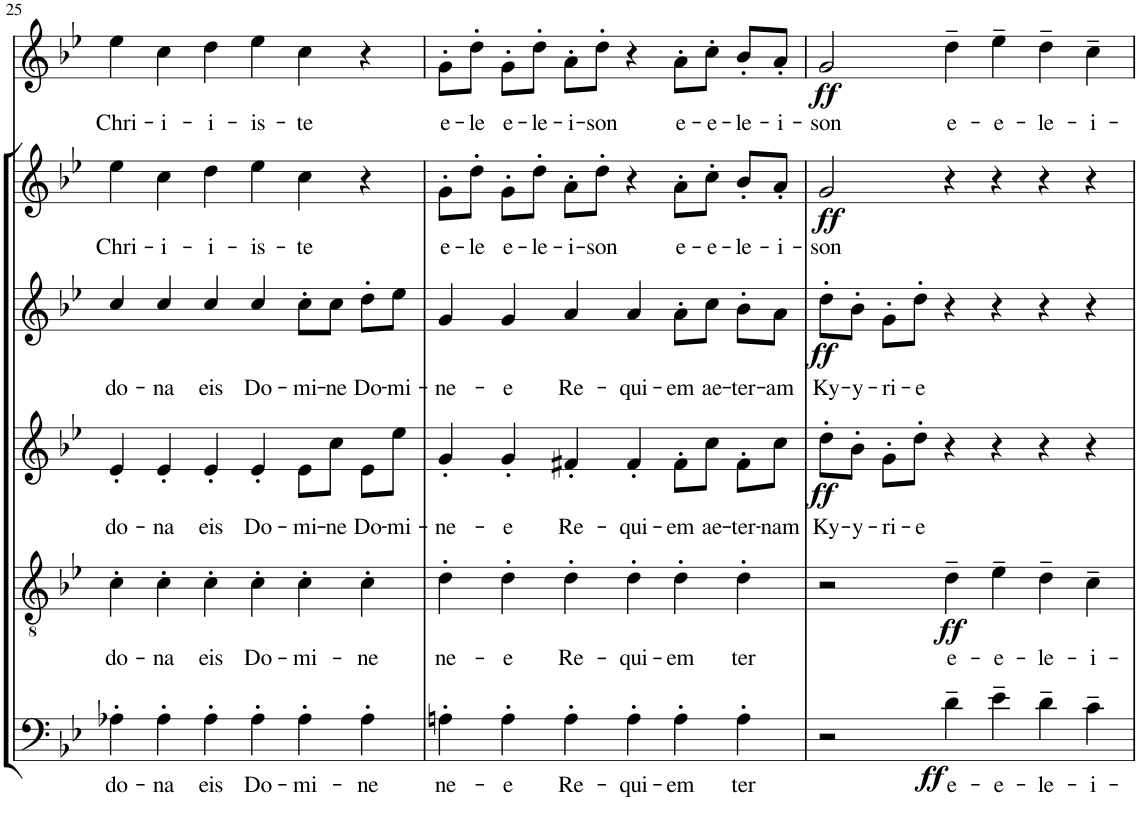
**kern	**text	**dynam	**kern	**text	**dynam	**kern	**text	**dynam	**kern	**text	**dynam	**kern	**text	**dynam	**kern	**text	**dynam
*part6	*part6	*part6	*part5	*part5	*part5	*part4	*part4	*part4	*part3	*part3	*part3	*part2	*part2	*part2	*part1	*part1	*part1
*staff6	*staff6	*staff6	*staff5	*staff5	*staff5	*staff4	*staff4	*staff4	*staff3	*staff3	*staff3	*staff2	*staff2	*staff2	*staff1	*staff1	*staff1
*I"Bassi	*	*	*I"Tenori	*	*	*I"Contralti I	*	*	*I"Contralti II	*	*	*I"Soprani	*	*	*I"Solo	*	*
!!LO:PB:g=z
*clefF4	*	*	*clefGv2	*	*	*clefG2	*	*	*clefG2	*	*	*clefG2	*	*	*clefG2	*	*
*	*	*	*	*	*	*	*	*	*	*	*	*Trd1c2	*	*	*Trd1c2	*	*
*k[b-e-]	*	*	*k[b-e-]	*	*	*k[b-e-]	*	*	*k[b-e-]	*	*	*k[b-e-]	*	*	*k[b-e-]	*	*
*B-:	*	*	*B-:	*	*	*B-:	*	*	*B-:	*	*	*B-:	*	*	*B-:	*	*
*M6/4	*	*	*M6/4	*	*	*M6/4	*	*	*M6/4	*	*	*M6/4	*	*	*M6/4	*	*
=25	=25	=25	=25	=25	=25	=25	=25	=25	=25	=25	=25	=25	=25	=25	=25	=25	=25
!	!LO:LY:b	!	!	!LO:LY:b	!	!	!LO:LY:b	!	!	!LO:LY:b	!	!	!LO:LY:b	!	!	!LO:LY:b	!
4A-X'\	do-	.	4c'\	do-	.	4e-'/	do-	.	4cc/	do-	.	4ee-\	Chri-	.	4ee-\	Chri-	.
!	!LO:LY:b	!	!	!LO:LY:b	!	!	!LO:LY:b	!	!	!LO:LY:b	!	!	!LO:LY:b	!	!	!LO:LY:b	!
4A-'\	-na	.	4c'\	-na	.	4e-'/	-na	.	4cc/	-na	.	4cc\	-i-	.	4cc\	-i-	.
!	!LO:LY:b	!	!	!LO:LY:b	!	!	!LO:LY:b	!	!	!LO:LY:b	!	!	!LO:LY:b	!	!	!LO:LY:b	!
4A-'\	eis	.	4c'\	eis	.	4e-'/	eis	.	4cc/	eis	.	4dd\	-i-	.	4dd\	-i-	.
!	!LO:LY:b	!	!	!LO:LY:b	!	!	!LO:LY:b	!	!	!LO:LY:b	!	!	!LO:LY:b	!	!	!LO:LY:b	!
4A-'\	Do-	.	4c'\	Do-	.	4e-'/	Do-	.	4cc/	Do-	.	4ee-\	-is-	.	4ee-\	-is-	.
!	!LO:LY:b	!	!	!LO:LY:b	!	!	!LO:LY:b	!	!	!LO:LY:b	!	!	!LO:LY:b	!	!	!LO:LY:b	!
4A-'\	-mi-	.	4c'\	-mi-	.	8e-\L	-mi-	.	8cc'\L	-mi-	.	4cc\	-te	.	4cc\	-te	.
!	!	!	!	!	!	!	!LO:LY:b	!	!	!LO:LY:b	!	!	!	!	!	!	!
.	.	.	.	.	.	8cc\J	-ne	.	8cc\J	-ne	.	.	.	.	.	.	.
!	!LO:LY:b	!	!	!LO:LY:b	!	!	!LO:LY:b	!	!	!LO:LY:b	!	!	!	!	!	!	!
4A-'\	-ne	.	4c'\	-ne	.	8e-\L	Do-	.	8dd'\L	Do-	.	4r	.	.	4r	.	.
!	!	!	!	!	!	!	!LO:LY:b	!	!	!LO:LY:b	!	!	!	!	!	!	!
.	.	.	.	.	.	8ee-\J	-mi-	.	8ee-\J	-mi-	.	.	.	.	.	.	.
=26	=26	=26	=26	=26	=26	=26	=26	=26	=26	=26	=26	=26	=26	=26	=26	=26	=26
!	!LO:LY:b	!	!	!LO:LY:b	!	!	!LO:LY:b	!	!	!LO:LY:b	!	!	!LO:LY:b	!	!	!LO:LY:b	!
4An'\	ne-	.	4d'\	ne-	.	4g'/	-ne-	.	4g/	-ne-	.	8g'\L	e-	.	8g'\L	e-	.
!	!	!	!	!	!	!	!	!	!	!	!	!	!LO:LY:b	!	!	!LO:LY:b	!
.	.	.	.	.	.	.	.	.	.	.	.	8dd'\J	-le	.	8dd'\J	-le	.
!	!LO:LY:b	!	!	!LO:LY:b	!	!	!LO:LY:b	!	!	!LO:LY:b	!	!	!LO:LY:b	!	!	!LO:LY:b	!
4A'\	-e	.	4d'\	-e	.	4g'/	-e	.	4g/	-e	.	8g'\L	e-	.	8g'\L	e-	.
!	!	!	!	!	!	!	!	!	!	!	!	!	!LO:LY:b	!	!	!LO:LY:b	!
.	.	.	.	.	.	.	.	.	.	.	.	8dd'\J	-le-	.	8dd'\J	-le-	.
!	!LO:LY:b	!	!	!LO:LY:b	!	!	!LO:LY:b	!	!	!LO:LY:b	!	!	!LO:LY:b	!	!	!LO:LY:b	!
4A'\	Re-	.	4d'\	Re-	.	4f#X'/	Re-	.	4a/	Re-	.	8a'\L	-i-	.	8a'\L	-i-	.
!	!	!	!	!	!	!	!	!	!	!	!	!	!LO:LY:b	!	!	!LO:LY:b	!
.	.	.	.	.	.	.	.	.	.	.	.	8dd'\J	-son	.	8dd'\J	-son	.
!	!LO:LY:b	!	!	!LO:LY:b	!	!	!LO:LY:b	!	!	!LO:LY:b	!	!	!	!	!	!	!
4A'\	-qui-	.	4d'\	-qui-	.	4f#'/	-qui-	.	4a/	-qui-	.	4r	.	.	4r	.	.
!	!LO:LY:b	!	!	!LO:LY:b	!	!	!LO:LY:b	!	!	!LO:LY:b	!	!	!LO:LY:b	!	!	!LO:LY:b	!
4A'\	-em	.	4d'\	-em	.	8f#'\L	-em	.	8a'\L	-em	.	8a'\L	e-	.	8a'\L	e-	.
!	!	!	!	!	!	!	!LO:LY:b	!	!	!LO:LY:b	!	!	!LO:LY:b	!	!	!LO:LY:b	!
.	.	.	.	.	.	8cc\J	ae-	.	8cc\J	ae-	.	8cc'\J	-e-	.	8cc'\J	-e-	.
!	!LO:LY:b	!	!	!LO:LY:b	!	!	!LO:LY:b	!	!	!LO:LY:b	!	!	!LO:LY:b	!	!	!LO:LY:b	!
4A'\	ter	.	4d'\	ter	.	8f#'\L	-ter-	.	8b-'\L	-ter-	.	8b-'/L	-le-	.	8b-'/L	-le-	.
!	!	!	!	!	!	!	!LO:LY:b	!	!	!LO:LY:b	!	!	!LO:LY:b	!	!	!LO:LY:b	!
.	.	.	.	.	.	8cc\J	-nam	.	8a\J	-am	.	8a'/J	-i-	.	8a'/J	-i-	.
=27	=27	=27	=27	=27	=27	=27	=27	=27	=27	=27	=27	=27	=27	=27	=27	=27	=27
!	!	!	!	!	!	!	!LO:LY:b	!LO:DY:b	!	!LO:LY:b	!LO:DY:b	!	!LO:LY:b	!LO:DY:b	!	!LO:LY:b	!LO:DY:b
2r	.	.	2r	.	.	8dd'\L	Ky-	ff	8dd'\L	Ky-	ff	2g/	-son	ff	2g/	-son	ff
!	!	!	!	!	!	!	!LO:LY:b	!	!	!LO:LY:b	!	!	!	!	!	!	!
.	.	.	.	.	.	8b-'\J	-y-	.	8b-'\J	-y-	.	.	.	.	.	.	.
!	!	!	!	!	!	!	!LO:LY:b	!	!	!LO:LY:b	!	!	!	!	!	!	!
.	.	.	.	.	.	8g'\L	-ri-	.	8g'\L	-ri-	.	.	.	.	.	.	.
!	!	!	!	!	!	!	!LO:LY:b	!	!	!LO:LY:b	!	!	!	!	!	!	!
.	.	.	.	.	.	8dd'\J	-e	.	8dd'\J	-e	.	.	.	.	.	.	.
!	!LO:LY:b	!LO:DY:b	!	!LO:LY:b	!LO:DY:b	!	!	!	!	!	!	!	!	!	!	!LO:LY:b	!
4d~\	e-	ff	4d~\	e-	ff	4r	.	.	4r	.	.	4r	.	.	4dd~\	e-	.
!	!LO:LY:b	!	!	!LO:LY:b	!	!	!	!	!	!	!	!	!	!	!	!LO:LY:b	!
4e-~\	-e-	.	4e-~\	-e-	.	4r	.	.	4r	.	.	4r	.	.	4ee-~\	-e-	.
!	!LO:LY:b	!	!	!LO:LY:b	!	!	!	!	!	!	!	!	!	!	!	!LO:LY:b	!
4d~\	-le-	.	4d~\	-le-	.	4r	.	.	4r	.	.	4r	.	.	4dd~\	-le-	.
!	!LO:LY:b	!	!	!LO:LY:b	!	!	!	!	!	!	!	!	!	!	!	!LO:LY:b	!
4c~\	-i-	.	4c~\	-i-	.	4r	.	.	4r	.	.	4r	.	.	4cc~\	-i-	.
=	=	=	=	=	=	=	=	=	=	=	=	=	=	=	=	=	=
*-	*-	*-	*-	*-	*-	*-	*-	*-	*-	*-	*-	*-	*-	*-	*-	*-	*-
